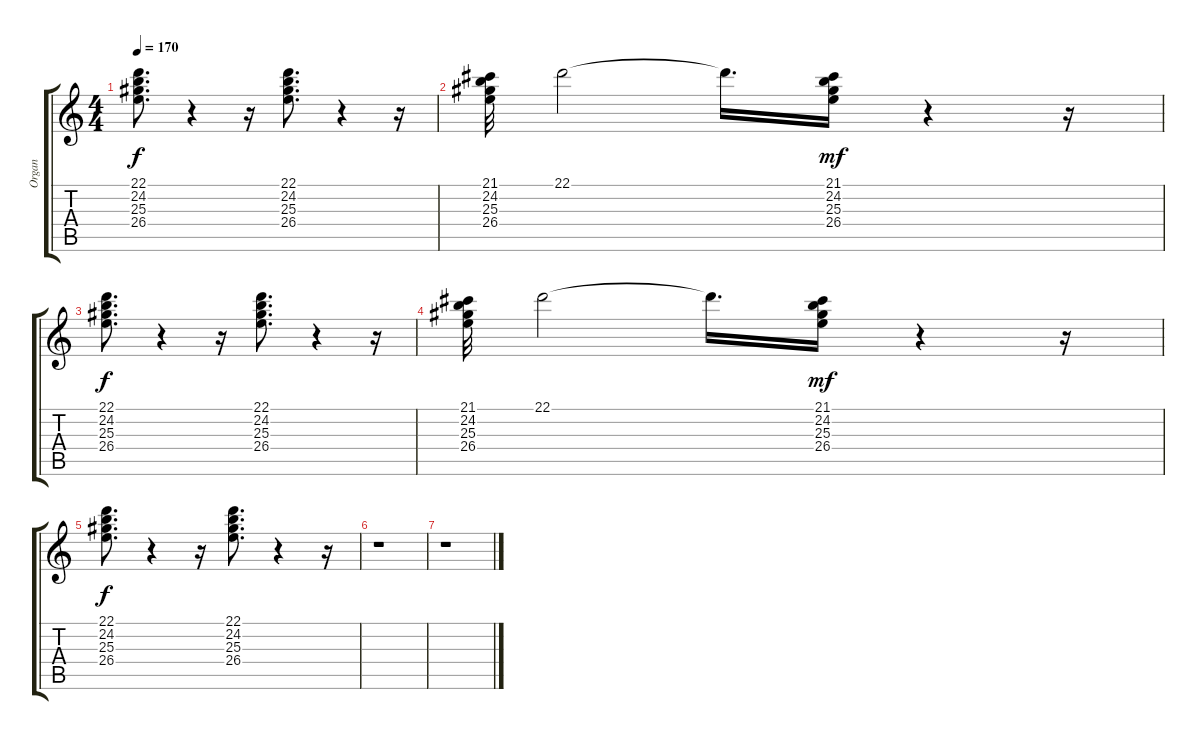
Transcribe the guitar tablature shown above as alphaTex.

\track ("Organ" "Organ") {instrument rockorgan}
\staff {score tabs}
\tuning (E4 B3 G3 D3 A2 E2) {hide}
\ts (4 4)
\tempo 170
\clef g2
\ks c
(22.1 24.2 25.3 26.4).8{d dy f} r.4 r.16 (22.1 24.2 25.3 26.4).8{d} r.4 r.16 |
(21.1 24.2 25.3 26.4).32 22.1.2 22.1{t}.16{d} (21.1 24.2 25.3 26.4).16{dy mf} r.4 r.16 |
(22.1 24.2 25.3 26.4).8{d dy f} r.4 r.16 (22.1 24.2 25.3 26.4).8{d} r.4 r.16 |
(21.1 24.2 25.3 26.4).32 22.1.2 22.1{t}.16{d} (21.1 24.2 25.3 26.4).16{dy mf} r.4 r.16 |
(22.1 24.2 25.3 26.4).8{d dy f} r.4 r.16 (22.1 24.2 25.3 26.4).8{d} r.4 r.16 |
r.1 |
r.1
